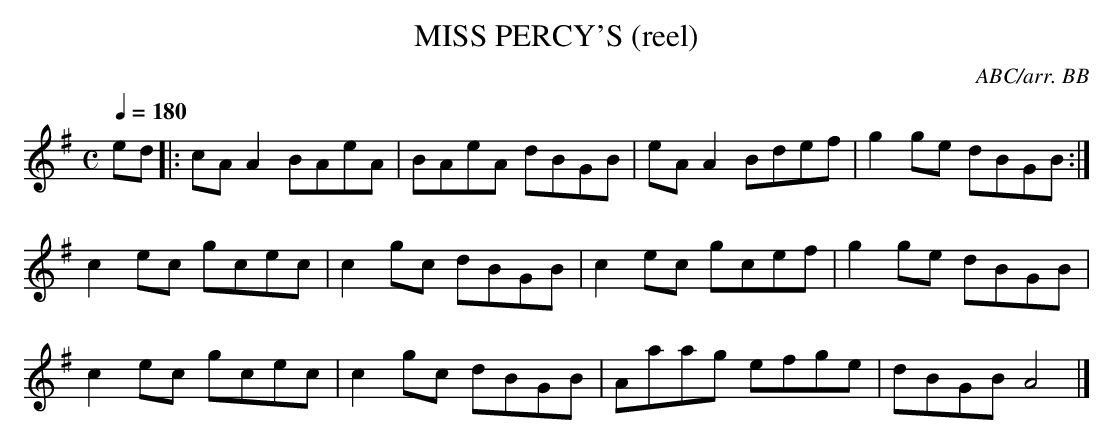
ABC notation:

X:1
T:MISS PERCY'S (reel)
C:ABC/arr. BB
Q:1/4=180
L:1/8
M:C
K:Ador
ed|:cAA2 BAeA|BAeA dBGB|eAA2 Bdef|g2ge dBGB:|
c2ec gcec|c2gc dBGB|c2ec gcef|g2ge dBGB|
c2ec gcec|c2gc dBGB|Aaag efge|dBGB A4|]
